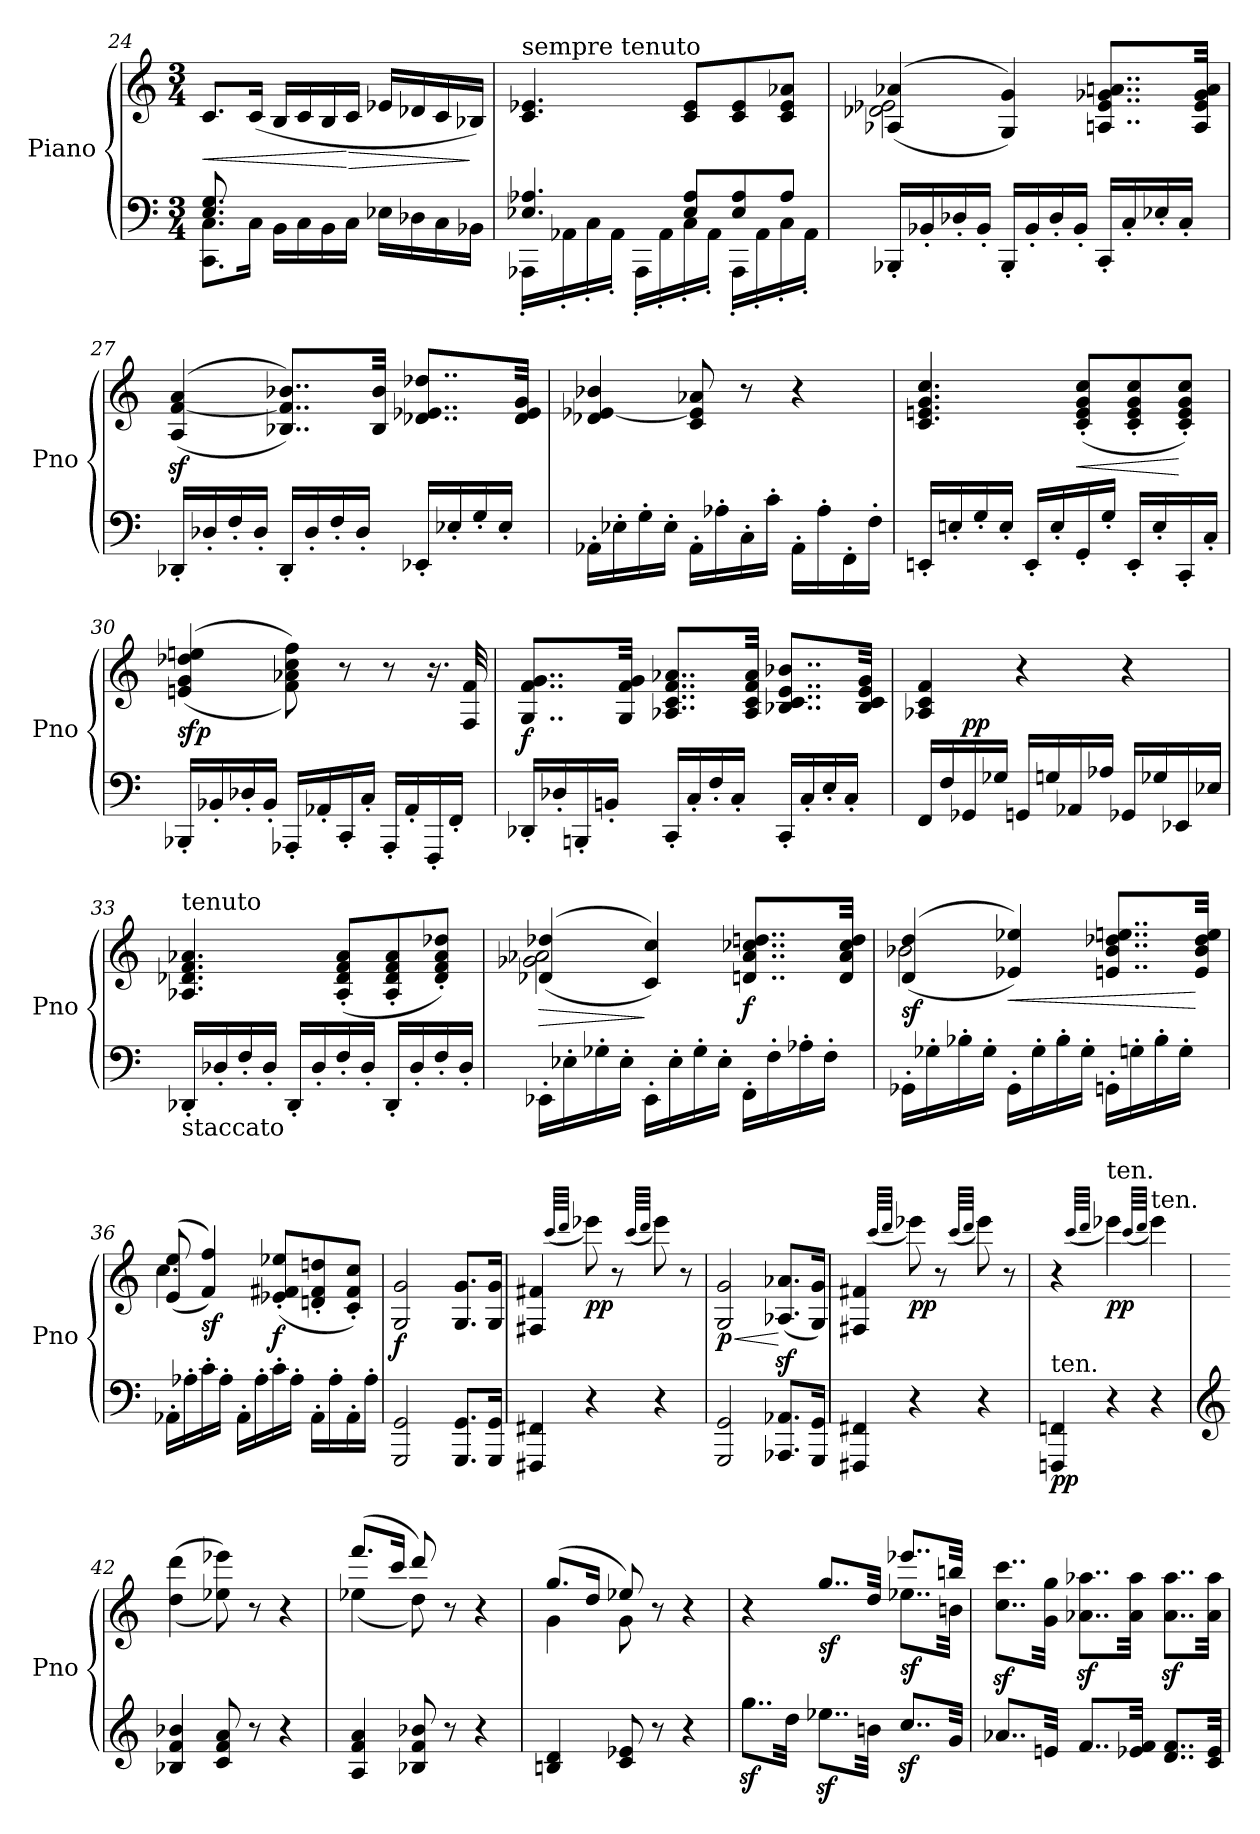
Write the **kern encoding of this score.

**kern	**kern	**dynam
*part1	*part1	*part1
*staff2	*staff1	*staff1/2
*I"Piano	*	*
*I'Pno	*	*
*clefF4	*clefG2	*
*k[]	*k[]	*
*M3/4	*M3/4	*
=24	=24	=24
*^	*	*
!	!	!	!LO:HP:b
8.E/ 8.G/	8.CC\ 8.C\L	8.c/L	<
2ryy	16C\Jk	(>16c/Jk	.
.	16BB\LL	16B/LL	.
.	16C\	16c/	.
.	16BB\	16B/	.
!	!	!	!LO:HP:n=1:b
.	16C\JJ	16c/JJ	[ >
.	16E-X\LL	16e-X/LL	.
.	16D-X\	16d-X/	.
.	16C\	16c/	.
16ryy	16BB-X\JJ	16B-X/JJ)	]
!!LO:PB:g=z
=25	=25	=25	=25
!	!	!LO:TX:a:t=sempre tenuto	!
4.E-X/ 4.A-X/	16AAA-X'\LL	4.c/ 4.e-X/	.
.	16AA-X'\	.	.
.	16C'\	.	.
.	16AA-'\JJ	.	.
.	16AAA-'\LL	.	.
.	16AA-'\	.	.
8E-/ 8A-/L	16C'\	8c/ 8e-/L	.
.	16AA-'\JJ	.	.
8E-/ 8A-/	16AAA-'\LL	8c/ 8e-/	.
.	16AA-'\	.	.
8A-/J	16C'\	8c/ 8e-/ 8a-X/J	.
.	16AA-'\JJ	.	.
*v	*v	*	*
=26	=26	=26
*	*^	*
16BBB-X'/LL	(>(>4A-X/ 4a-X/	2d-X\ 2e-X\	.
16BB-X'/	.	.	.
16D-X'/	.	.	.
16BB-'/JJ	.	.	.
16BBB-'/LL	4G/ 4g/))	.	.
16BB-'/	.	.	.
16D-'/	.	.	.
16BB-'/JJ	.	.	.
16CC'/LL	8..An/ 8..e-/ 8..g-X/ 8..an/L	4ryy	.
16C'/	.	.	.
16E-X'/	.	.	.
16C'/JJ	.	.	.
.	32A/ 32e-/ 32g-/ 32a/Jkk	.	.
*	*v	*v	*
=27	=27	=27
16DD-X'/LL	(>(>4A/z> [4f/z> 4a/z>	.
16D-X'/	.	.
16F'/	.	.
16D-'/JJ	.	.
16DD-'/LL	8..B-X/ 8..f/] 8..b-X/L))	.
16D-'/	.	.
16F'/	.	.
16D-'/JJ	.	.
.	32B-/ 32b-/Jkk	.
16EE-X'/LL	8..d-X/ 8..e-X/ 8..dd-X/L	.
16E-X'/	.	.
16G'/	.	.
16E-'/JJ	.	.
.	32d-/ 32e-/ 32g/Jkk	.
!!LO:LB:g=z
=28	=28	=28
16AA-X'\LL	4d-X/ [4e-X/ 4b-X/	.
16E-X'\	.	.
16G'\	.	.
16E-'\JJ	.	.
16AA-'\LL	8c/ 8e-/] 8a-X/	.
16A-X'\	.	.
16C'\	8r	.
16c'\JJ	.	.
16AA-'\LL	4r	.
16A-'\	.	.
16FF'\	.	.
16F'\JJ	.	.
=29	=29	=29
16EEn'/LL	4.c/ 4.en/ 4.g/ 4.cc/	.
16En'/	.	.
16G'/	.	.
16E'/JJ	.	.
16EE'/LL	.	.
16E'/	.	.
!	!	!LO:HP:b
16GG'/	(<8c/' 8e/' 8g/' 8cc/'L	<
16G'/JJ	.	.
16EE'/LL	8c/' 8e/' 8g/' 8cc/'	.
16E'/	.	.
16CC'/	8c/' 8e/' 8g/' 8cc/'J)	[
16C'/JJ	.	.
=30	=30	=30
!	!	!LO:DY:b
16BBB-X'/LL	(>(>4en/ 4g/ 4dd-X/ 4een/	sfp
16BB-X'/	.	.
16D-X'/	.	.
16BB-'/JJ	.	.
16AAA-X'/LL	8f\ 8a-X\ 8cc\ 8ff\))	.
16AA-X'/	.	.
16CC'/	8r	.
16C'/JJ	.	.
16AAA-'/LL	8r	.
16AA-'/	.	.
16FFF'/	16.r	.
16FF'/JJ	.	.
.	32F/ 32f/	.
!!LO:LB:g=z
=31	=31	=31
!	!	!LO:DY:b
16DD-X'/LL	8..G/ 8..f/ 8..g/L	f
16D-X'/	.	.
16BBBn'/	.	.
16BBn'/JJ	.	.
.	32G/ 32f/ 32g/Jkk	.
16CC'/LL	8..A-X/ 8..c/ 8..f/ 8..a-X/L	.
16C'/	.	.
16F'/	.	.
16C'/JJ	.	.
.	32A-/ 32c/ 32f/ 32a-/Jkk	.
16CC'/LL	8..B-X/ 8..c/ 8..e/ 8..b-X/L	.
16C'/	.	.
16E'/	.	.
16C'/JJ	.	.
.	32B-/ 32c/ 32e/ 32g/Jkk	.
=32	=32	=32
16FF/LL	4A-X/ 4c/ 4f/	.
16F/	.	.
!	!	!LO:DY:a=2
16GG-X/	.	pp
16G-X/JJ	.	.
16GGn/LL	4r	.
16Gn/	.	.
16AA-X/	.	.
16A-X/JJ	.	.
16GG-X/LL	4r	.
16G-X/	.	.
16EE-X/	.	.
16E-X/JJ	.	.
!!LO:LB:g=z
=33	=33	=33
!	!LO:TX:a:t=tenuto	!
!LO:TX:b:t=staccato	!	!
16DD-X'/LL	4.A-X/ 4.d-X/ 4.f/ 4.a-X/	.
16D-X'/	.	.
16F'/	.	.
16D-'/JJ	.	.
16DD-'/LL	.	.
16D-'/	.	.
16F'/	(<8A-/' 8d-/' 8f/' 8a-/'L	.
16D-'/JJ	.	.
16DD-'/LL	8A-/' 8d-/' 8f/' 8a-/'	.
16D-'/	.	.
16F'/	8d-/' 8f/' 8a-/' 8dd-X/'J)	.
16D-'/JJ	.	.
=34	=34	=34
!	!	!LO:HP:b
*	*^	*
16EE-X'\LL	(>(>4d-X/ 4dd-X/	2g-X\ 2a-X\	>
16E-X'\	.	.	.
16G-X'\	.	.	.
16E-'\JJ	.	.	.
16EE-'\LL	4c/ 4cc/))	.	]
16E-'\	.	.	.
16G-'\	.	.	.
16E-'\JJ	.	.	.
!	!	!	!LO:DY:b
16FF'\LL	8..dn/ 8..a-/ 8..cc-X/ 8..ddn/L	4ryy	f
16F'\	.	.	.
16A-X'\	.	.	.
16F'\JJ	.	.	.
.	32d/ 32a-/ 32cc-/ 32dd/Jkk	.	.
=35	=35	=35	=35
!	!	!	!LO:DY:b
16GG-X'\LL	(>(>4d/ 4dd/	2b-X\	sf
16G-X'\	.	.	.
16B-X'\	.	.	.
16G-'\JJ	.	.	.
!	!	!	!LO:HP:b
16GG-'\LL	4e-X/ 4ee-X/))	.	<
16G-'\	.	.	.
16B-'\	.	.	.
16G-'\JJ	.	.	.
16GGn'\LL	8..en/ 8..b-/ 8..dd-X/ 8..een/L	4ryy	.
16Gn'\	.	.	.
16B-'\	.	.	.
16G'\JJ	.	.	.
.	32e/ 32b-/ 32dd-/ 32ee/Jkk	.	[
!!LO:LB:g=z	!!
=36	=36	=36	=36
16AA-X'\LL	(>(>8e/ 8ee/	4.cc\	.
16A-X'\	.	.	.
!	!	!	!LO:DY:b
16c'\	4f/ 4ff/))	.	sf
16A-'\JJ	.	.	.
16AA-'\LL	.	.	.
16A-'\	.	.	.
!	!	!	!LO:DY:b
16c'\	(>8e-X/' 8f#X/' 8ee-X/'L	4.ryy	f
16A-'\JJ	.	.	.
16AA-'\LL	8dn/' 8f#/' 8ddn/'	.	.
16A-'\	.	.	.
16AA-'\	8c/' 8f#/' 8cc/'J)	.	.
16A-'\JJ	.	.	.
*	*v	*v	*
=37	=37	=37
!	!	!LO:DY:b
2GGG/ 2GG/	2G/ 2g/	f
8.GGG/ 8.GG/L	8.G/ 8.g/L	.
16GGG/ 16GG/Jk	16G/ 16g/Jk	.
=38	=38	=38
4FFF#X/ 4FF#X/	4F#X/ 4f#X/	.
.	(<64qccc/LLLL	.
.	64qddd/JJJJ	.
!	!	!LO:DY:b
4r	8eee-X\)	pp
.	8r	.
.	(<64qccc/LLLL	.
.	64qddd/JJJJ	.
4r	8eee-\)	.
.	8r	.
=39	=39	=39
!	!	!LO:HP:b
!	!	!LO:DY:n=1:b
2GGG/ 2GG/	2G/ 2g/	< p
8.AAA-X/ 8.AA-X/L	(<8.A-X/z< 8.a-X/z<L	[
16GGG/ 16GG/Jk	16G/ 16g/Jk)	.
=40	=40	=40
4FFF#X/ 4FF#X/	4F#X/ 4f#X/	.
.	(<64qccc/LLLL	.
.	64qddd/JJJJ	.
!	!	!LO:DY:b
4r	8eee-X\)	pp
.	8r	.
.	(<64qccc/LLLL	.
.	64qddd/JJJJ	.
4r	8eee-\)	.
.	8r	.
=41	=41	=41
!LO:TX:a:t=ten.	!	!
!	!	!LO:DY:b=2
4FFFn/ 4FFn/	4r	pp
.	(<64qccc/LLLL	.
.	64qddd/JJJJ	.
!	!LO:TX:a:t=ten.	!
!	!	!LO:DY:b
4r	4eee-X\)	pp
.	(<64qccc/LLLL	.
.	64qddd/JJJJ	.
!	!LO:TX:a:t=ten.	!
4r	4eee-\)	.
!!LO:PB:g=z
=42	=42	=42
*clefG2	*	*
4B-X/ 4f/ 4b-X/	(>(>4dd\ 4ddd\	.
8c/ 8f/ 8a/	8ee-X\ 8eee-X\))	.
8r	8r	.
4r	4r	.
=43	=43	=43
*	*^	*
4A/ 4f/ 4a/	(>8.fff/L	(<4ee-X\	.
.	16ccc/Jk	.	.
8B-X/ 8f/ 8b-X/	8ddd/)	8dd\)	.
8r	8r	4.ryy	.
4r	4r	.	.
=44	=44	=44	=44
4Bn/ 4d/	(>8.gg/L	4g\	.
.	16dd/Jk	.	.
8c/ 8e-X/	8ee-X/)	8g\	.
8r	8r	4.ryy	.
4r	4r	.	.
=45	=45	=45	=45
8..ggz<\L	4r	2ryy	.
32dd\Jkk	.	.	.
!	!	!	!LO:DY:b
8..ee-Xz<\L	8..gg/L	.	sf
32bn\Jkk	32dd/Jkk	.	.
!	!	!	!LO:DY:b
8..ccz</L	8..eee-X/L	8..ee-X\L	sf
32g/Jkk	32bbn/Jkk	32bn\Jkk	.
*	*v	*v	*
=46	=46	=46
8..a-X/L	8..cc\z< 8..ccc\z<L	.
32en/Jkk	32g\ 32gg\Jkk	.
8..f/L	8..a-X\z< 8..aa-X\z<L	.
32e-X/ 32f/Jkk	32a-\ 32aa-\Jkk	.
8..d/ 8..f/L	8..a-\z< 8..aa-\z<L	.
32c/ 32e-/Jkk	32a-\ 32aa-\Jkk	.
=	=	=
*-	*-	*-
